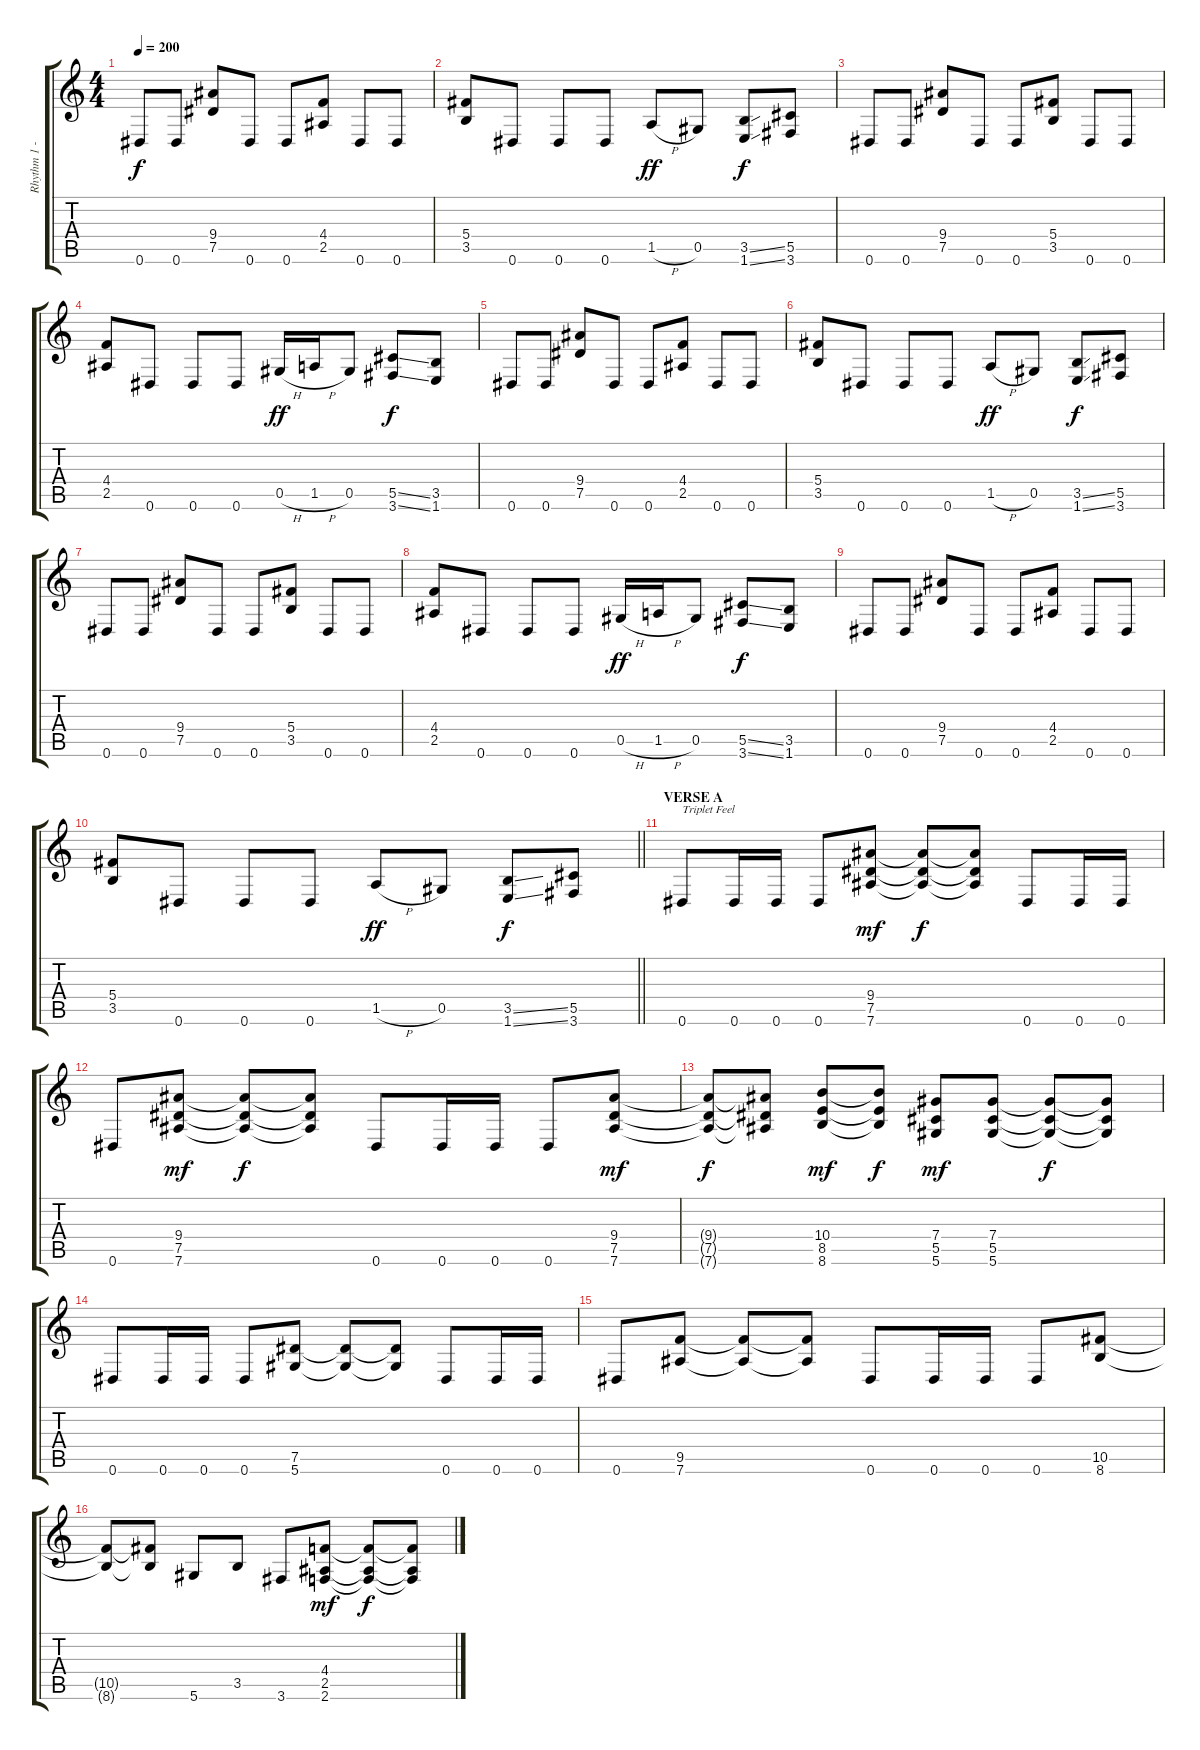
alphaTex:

\track ("Rhythm 1 - Ronny Dorian" "Rhythm 1 -") {instrument distortionguitar}
\staff {score tabs}
\tuning (Eb4 Bb3 Gb3 Db3 Ab2 Eb2) {hide}
\ts (4 4)
\tempo 200
\clef g2
\ks c
0.6.8{dy f} 0.6.8 (9.4 7.5).8 0.6.8 0.6.8 (4.4 2.5).8 0.6.8 0.6.8 |
(5.4 3.5).8 0.6.8 0.6.8 0.6.8 1.5{h}.8{dy ff} 0.5.8 (3.5{ss} 1.6{ss}).8{dy f} (5.5 3.6).8 |
0.6.8 0.6.8 (9.4 7.5).8 0.6.8 0.6.8 (5.4 3.5).8 0.6.8 0.6.8 |
(4.4 2.5).8 0.6.8 0.6.8 0.6.8 0.5{h}.16{dy ff} 1.5{h}.16 0.5.8 (5.5{ss} 3.6{ss}).8{dy f} (3.5 1.6).8 |
0.6.8 0.6.8 (9.4 7.5).8 0.6.8 0.6.8 (4.4 2.5).8 0.6.8 0.6.8 |
(5.4 3.5).8 0.6.8 0.6.8 0.6.8 1.5{h}.8{dy ff} 0.5.8 (3.5{ss} 1.6{ss}).8{dy f} (5.5 3.6).8 |
0.6.8 0.6.8 (9.4 7.5).8 0.6.8 0.6.8 (5.4 3.5).8 0.6.8 0.6.8 |
(4.4 2.5).8 0.6.8 0.6.8 0.6.8 0.5{h}.16{dy ff} 1.5{h}.16 0.5.8 (5.5{ss} 3.6{ss}).8{dy f} (3.5 1.6).8 |
0.6.8 0.6.8 (9.4 7.5).8 0.6.8 0.6.8 (4.4 2.5).8 0.6.8 0.6.8 |
\barLineRight lightlight
(5.4 3.5).8 0.6.8 0.6.8 0.6.8 1.5{h}.8{dy ff} 0.5.8 (3.5{ss} 1.6{ss}).8{dy f} (5.5 3.6).8 |
\section ("" "VERSE A")
0.6.8{txt "Triplet Feel"} 0.6.16 0.6.16 0.6.8 (9.4 7.5 7.6).8{dy mf} (9.4{t} 7.5{t} 7.6{t}).8{dy f} (9.4{t} 7.5{t} 7.6{t}).8 0.6.8 0.6.16 0.6.16 |
0.6.8 (9.4 7.5 7.6).8{dy mf} (9.4{t} 7.5{t} 7.6{t}).8{dy f} (9.4{t} 7.5{t} 7.6{t}).8 0.6.8 0.6.16 0.6.16 0.6.8 (9.4 7.5 7.6).8{dy mf} |
(9.4{t} 7.5{t} 7.6{t}).8{dy f} (9.4{t} 7.5{t} 7.6{t}).8 (10.4 8.5 8.6).8{dy mf} (10.4{t} 8.5{t} 8.6{t}).8{dy f} (7.4 5.5 5.6).8{dy mf} (7.4 5.5 5.6).8 (7.4{t} 5.5{t} 5.6{t}).8{dy f} (7.4{t} 5.5{t} 5.6{t}).8 |
0.6.8 0.6.16 0.6.16 0.6.8 (7.5 5.6).8 (7.5{t} 5.6{t}).8 (7.5{t} 5.6{t}).8 0.6.8 0.6.16 0.6.16 |
0.6.8 (9.5 7.6).8 (9.5{t} 7.6{t}).8 (9.5{t} 7.6{t}).8 0.6.8 0.6.16 0.6.16 0.6.8 (10.5 8.6).8 |
(10.5{t} 8.6{t}).8 (10.5{t} 8.6{t}).8 5.6.8 3.5.8 3.6.8 (4.4 2.5 2.6).8{dy mf} (4.4{t} 2.5{t} 2.6{t}).8{dy f} (4.4{t} 2.5{t} 2.6{t}).8
